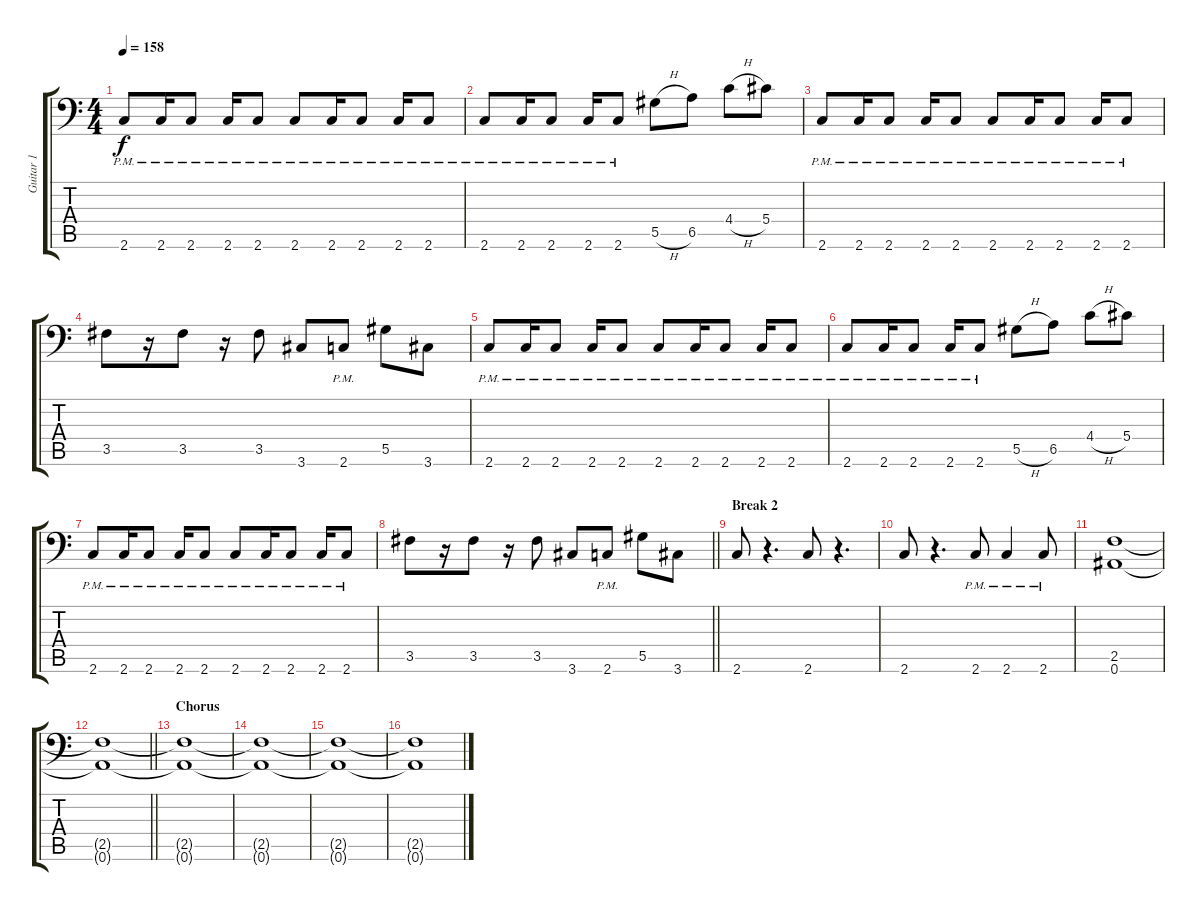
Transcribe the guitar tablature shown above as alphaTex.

\track ("Guitar 1" "Guitar 1") {instrument distortionguitar}
\staff {score tabs}
\tuning (Bb3 F3 Db3 Ab2 Eb2 Bb1) {hide}
\ts (4 4)
\tempo 158
\clef f4
\ks c
2.6{pm}.8{dy f} 2.6{pm}.16 2.6{pm}.8 2.6{pm}.16 2.6{pm}.8 2.6{pm}.8 2.6{pm}.16 2.6{pm}.8 2.6{pm}.16 2.6{pm}.8 |
2.6{pm}.8 2.6{pm}.16 2.6{pm}.8 2.6{pm}.16 2.6{pm}.8 5.5{h}.8 6.5.8 4.4{h}.8 5.4.8 |
2.6{pm}.8 2.6{pm}.16 2.6{pm}.8 2.6{pm}.16 2.6{pm}.8 2.6{pm}.8 2.6{pm}.16 2.6{pm}.8 2.6{pm}.16 2.6{pm}.8 |
3.5.8 r.16 3.5.8 r.16 3.5.8 3.6.8 2.6{pm}.8 5.5.8 3.6.8 |
2.6{pm}.8 2.6{pm}.16 2.6{pm}.8 2.6{pm}.16 2.6{pm}.8 2.6{pm}.8 2.6{pm}.16 2.6{pm}.8 2.6{pm}.16 2.6{pm}.8 |
2.6{pm}.8 2.6{pm}.16 2.6{pm}.8 2.6{pm}.16 2.6{pm}.8 5.5{h}.8 6.5.8 4.4{h}.8 5.4.8 |
2.6{pm}.8 2.6{pm}.16 2.6{pm}.8 2.6{pm}.16 2.6{pm}.8 2.6{pm}.8 2.6{pm}.16 2.6{pm}.8 2.6{pm}.16 2.6{pm}.8 |
\barLineRight lightlight
3.5.8 r.16 3.5.8 r.16 3.5.8 3.6.8 2.6{pm}.8 5.5.8 3.6.8 |
\section ("" "Break 2")
2.6.8 r.4{d} 2.6.8 r.4{d} |
2.6.8 r.4{d} 2.6{pm}.8 2.6{pm}.4 2.6{pm}.8 |
(2.5 0.6).1 |
\barLineRight lightlight
(2.5{t} 0.6{t}).1 |
\section ("" "Chorus")
(2.5{t} 0.6{t}).1{volume 4} |
(2.5{t} 0.6{t}).1 |
(2.5{t} 0.6{t}).1 |
(2.5{t} 0.6{t}).1
